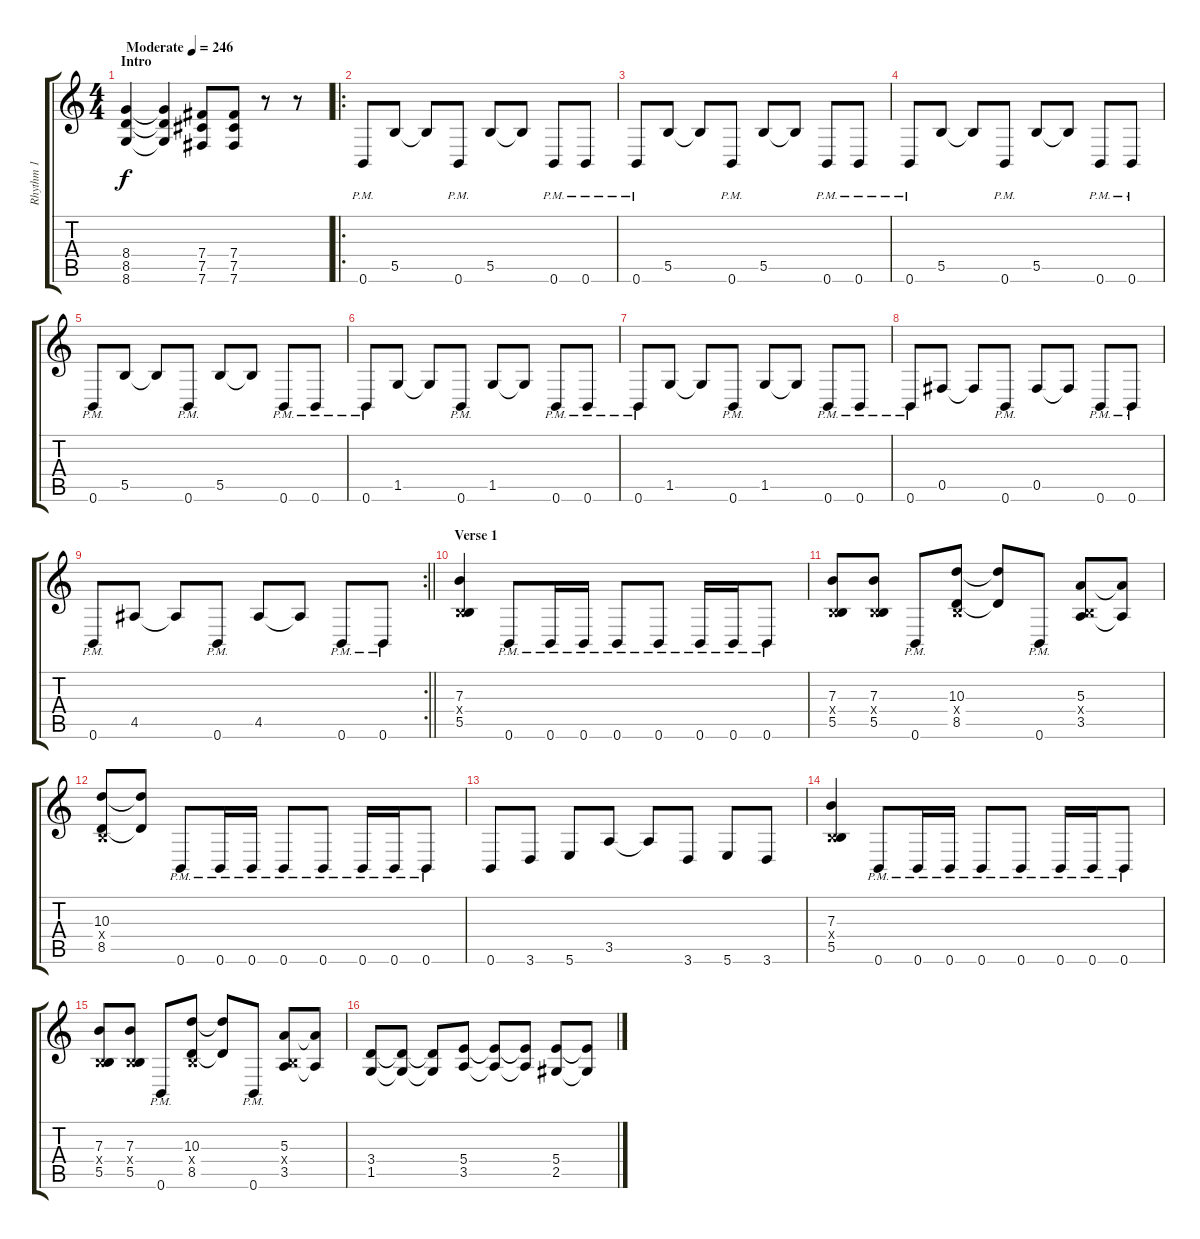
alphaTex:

\track ("Rhythm 1" "Rhythm 1") {instrument distortionguitar}
\staff {score tabs}
\tuning (Db4 Ab3 E3 B2 Gb2 B1) {hide}
\ts (4 4)
\section ("" "Intro")
\tempo (246 "Moderate")
\clef g2
\ks c
(8.4 8.5 8.6).4{dy f instrument distortionguitar} (8.4{t} 8.5{t} 8.6{t}).4 (7.4 7.5 7.6).8 (7.4 7.5 7.6).8 r.8 r.8 |
\ro
0.6{pm}.8{txt ""} 5.5.8 5.5{t}.8 0.6{pm}.8 5.5.8 5.5{t}.8 0.6{pm}.8 0.6{pm}.8 |
0.6{pm}.8 5.5.8 5.5{t}.8 0.6{pm}.8 5.5.8 5.5{t}.8 0.6{pm}.8 0.6{pm}.8 |
0.6{pm}.8 5.5.8 5.5{t}.8 0.6{pm}.8 5.5.8 5.5{t}.8 0.6{pm}.8 0.6{pm}.8 |
0.6{pm}.8 5.5.8 5.5{t}.8 0.6{pm}.8 5.5.8 5.5{t}.8 0.6{pm}.8 0.6{pm}.8 |
0.6{pm}.8 1.5.8 1.5{t}.8 0.6{pm}.8 1.5.8 1.5{t}.8 0.6{pm}.8 0.6{pm}.8 |
0.6{pm}.8 1.5.8 1.5{t}.8 0.6{pm}.8 1.5.8 1.5{t}.8 0.6{pm}.8 0.6{pm}.8 |
0.6{pm}.8 0.5.8 0.5{t}.8 0.6{pm}.8 0.5.8 0.5{t}.8 0.6{pm}.8 0.6{pm}.8 |
\rc 2
\barLineRight lightlight
0.6{pm}.8 4.5.8 4.5{t}.8 0.6{pm}.8 4.5.8 4.5{t}.8 0.6{pm}.8 0.6{pm}.8 |
\section ("" "Verse 1")
(7.3 0.4{x} 5.5).4 0.6{pm}.8 0.6{pm}.16 0.6{pm}.16 0.6{pm}.8 0.6{pm}.8 0.6{pm}.16 0.6{pm}.16 0.6{pm}.8 |
(7.3 0.4{x} 5.5).8 (7.3 0.4{x} 5.5).8 0.6{pm}.8 (10.3 0.4{x} 8.5).8 (10.3{t} 8.5{t}).8 0.6{pm}.8 (5.3 0.4{x} 3.5).8 (5.3{t} 3.5{t}).8 |
(10.3 0.4{x} 8.5).8 (10.3{t} 8.5{t}).8 0.6{pm}.8 0.6{pm}.16 0.6{pm}.16 0.6{pm}.8 0.6{pm}.8 0.6{pm}.16 0.6{pm}.16 0.6{pm}.8 |
0.6.8 3.6.8 5.6.8 3.5.8 3.5{t}.8 3.6.8 5.6.8 3.6.8 |
(7.3 0.4{x} 5.5).4 0.6{pm}.8 0.6{pm}.16 0.6{pm}.16 0.6{pm}.8 0.6{pm}.8 0.6{pm}.16 0.6{pm}.16 0.6{pm}.8 |
(7.3 0.4{x} 5.5).8 (7.3 0.4{x} 5.5).8 0.6{pm}.8 (10.3 0.4{x} 8.5).8 (10.3{t} 8.5{t}).8 0.6{pm}.8 (5.3 0.4{x} 3.5).8 (5.3{t} 3.5{t}).8 |
(3.4 1.5).8 (3.4{t} 1.5{t}).8 (3.4{t} 1.5{t}).8 (5.4 3.5).8 (5.4{t} 3.5{t}).8 (5.4{t} 3.5{t}).8 (5.4 2.5).8 (5.4{t} 2.5{t}).8
